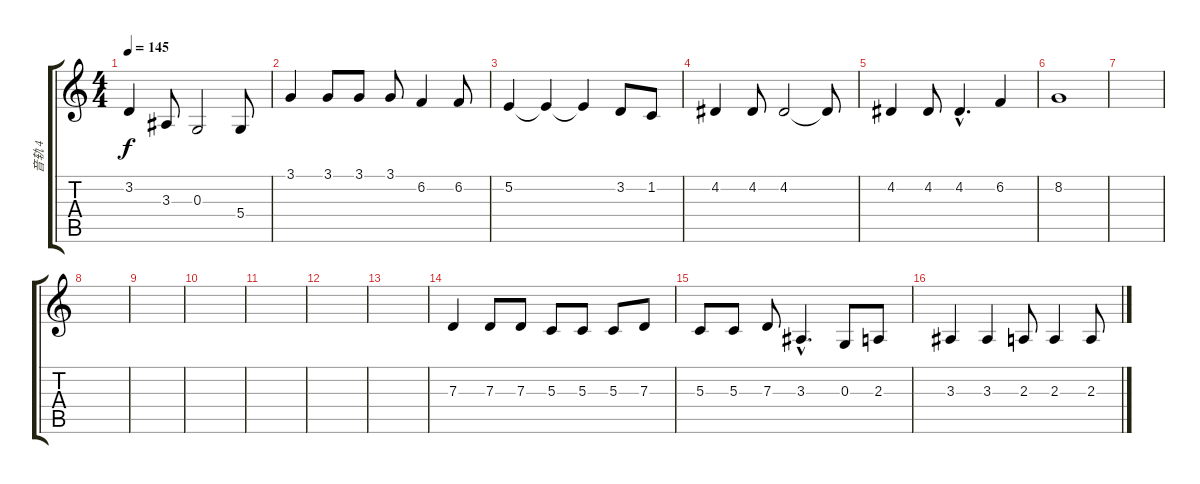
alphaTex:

\track ("音轨 4" "音轨 4") {instrument sitar}
\staff {score tabs}
\tuning (E4 B3 G3 D3 A2 E2) {hide}
\ts (4 4)
\tempo 145
\clef g2
\ks c
3.2.4{dy f} 3.3.8 0.3.2 5.4.8 |
3.1.4 3.1.8 3.1.8 3.1.8 6.2.4 6.2.8 |
5.2.4 5.2{t}.4 5.2{t}.4 3.2.8 1.2.8 |
4.2.4 4.2.8 4.2.2 4.2{t}.8 |
4.2.4 4.2.8 4.2{hac}.4{d} 6.2.4 |
8.2.1 |
|
|
|
|
|
|
|
7.3.4 7.3.8 7.3.8 5.3.8 5.3.8 5.3.8 7.3.8 |
5.3.8 5.3.8 7.3.8 3.3{hac}.4{d} 0.3.8 2.3.8 |
3.3.4 3.3.4 2.3.8 2.3.4 2.3.8
